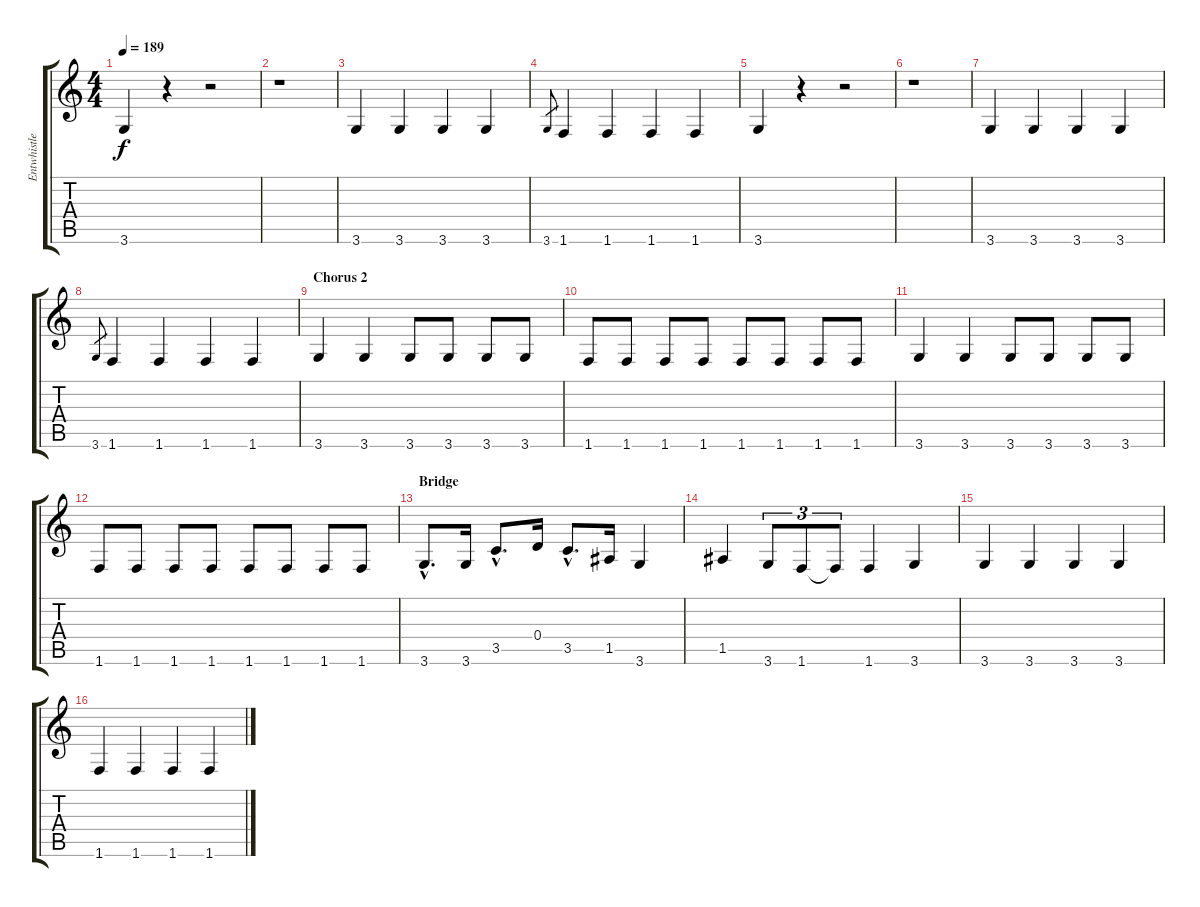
\track ("Entwhistle 1" "Entwhistle") {instrument electricbassfinger}
\staff {score tabs}
\tuning (E4 B3 G3 D3 A2 E2) {hide}
\ts (4 4)
\tempo 189
\clef g2
\ks c
3.6.4{dy f} r.4 r.2 |
r.1 |
3.6.4 3.6.4 3.6.4 3.6.4 |
3.6.8{gr} 1.6.4 1.6.4 1.6.4 1.6.4 |
3.6.4 r.4 r.2 |
r.1 |
3.6.4 3.6.4 3.6.4 3.6.4 |
3.6.8{gr} 1.6.4 1.6.4 1.6.4 1.6.4 |
\section ("" "Chorus 2")
3.6.4 3.6.4 3.6.8 3.6.8 3.6.8 3.6.8 |
1.6.8 1.6.8 1.6.8 1.6.8 1.6.8 1.6.8 1.6.8 1.6.8 |
3.6.4 3.6.4 3.6.8 3.6.8 3.6.8 3.6.8 |
1.6.8 1.6.8 1.6.8 1.6.8 1.6.8 1.6.8 1.6.8 1.6.8 |
\section ("" "Bridge")
3.6{hac}.8{d} 3.6.16 3.5{hac}.8{d} 0.4.16 3.5{hac}.8{d} 1.5.16 3.6.4 |
1.5.4 3.6.8{tu (3 2)} 1.6.8{tu (3 2)} 1.6{t}.8{tu (3 2)} 1.6.4 3.6.4 |
3.6.4 3.6.4 3.6.4 3.6.4 |
1.6.4 1.6.4 1.6.4 1.6.4
